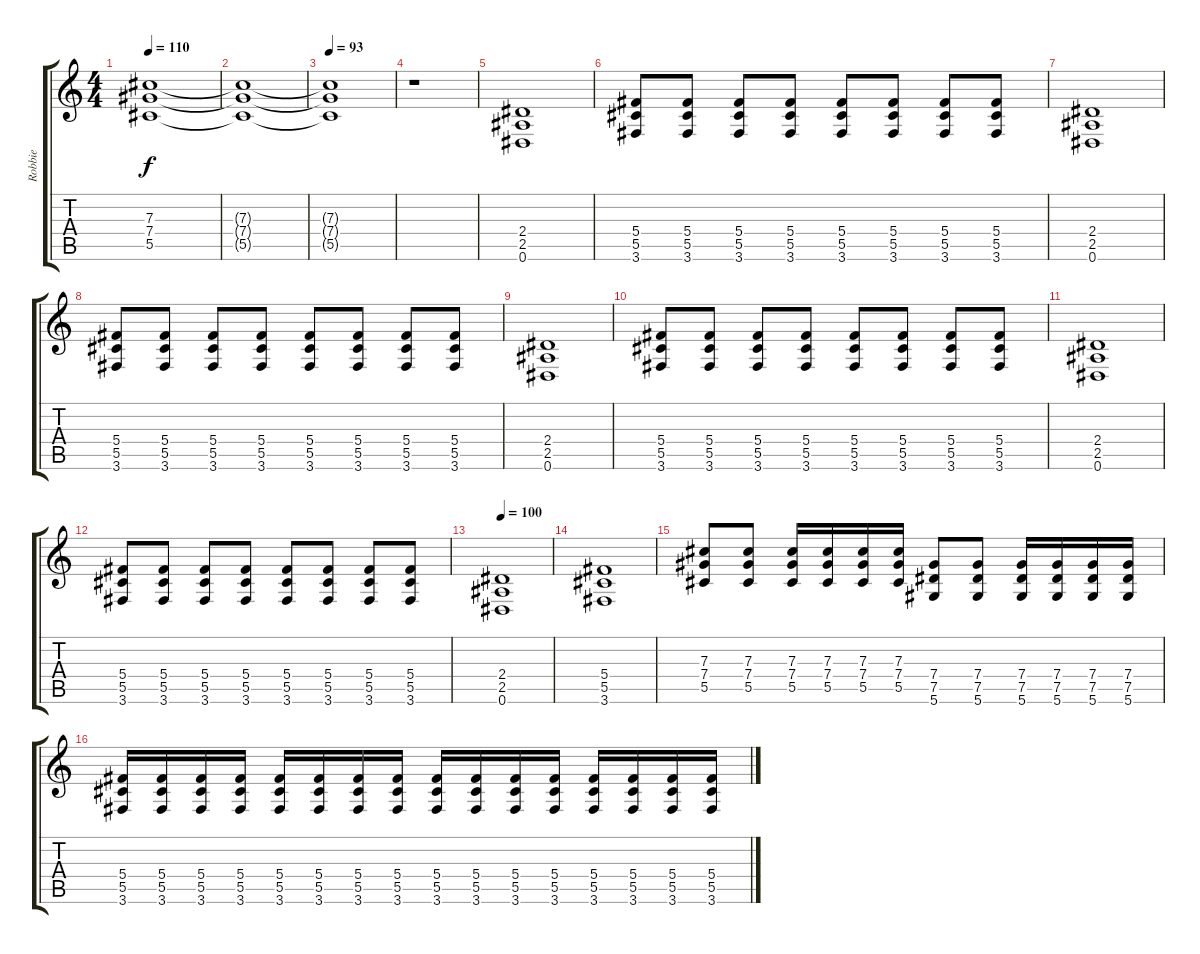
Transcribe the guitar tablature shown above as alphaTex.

\track ("Robbie" "Robbie") {instrument distortionguitar}
\staff {score tabs}
\tuning (Eb4 Bb3 Gb3 Db3 Ab2 Eb2) {hide}
\ts (4 4)
\tempo 110
\clef g2
\ks c
(7.3 7.4 5.5).1{dy f} |
(7.3{t} 7.4{t} 5.5{t}).1 |
\tempo 93
(7.3{t} 7.4{t} 5.5{t}).1 |
r.1 |
(2.4 2.5 0.6).1 |
(5.4 5.5 3.6).8 (5.4 5.5 3.6).8 (5.4 5.5 3.6).8 (5.4 5.5 3.6).8 (5.4 5.5 3.6).8 (5.4 5.5 3.6).8 (5.4 5.5 3.6).8 (5.4 5.5 3.6).8 |
(2.4 2.5 0.6).1 |
(5.4 5.5 3.6).8 (5.4 5.5 3.6).8 (5.4 5.5 3.6).8 (5.4 5.5 3.6).8 (5.4 5.5 3.6).8 (5.4 5.5 3.6).8 (5.4 5.5 3.6).8 (5.4 5.5 3.6).8 |
(2.4 2.5 0.6).1 |
(5.4 5.5 3.6).8 (5.4 5.5 3.6).8 (5.4 5.5 3.6).8 (5.4 5.5 3.6).8 (5.4 5.5 3.6).8 (5.4 5.5 3.6).8 (5.4 5.5 3.6).8 (5.4 5.5 3.6).8 |
(2.4 2.5 0.6).1 |
(5.4 5.5 3.6).8 (5.4 5.5 3.6).8 (5.4 5.5 3.6).8 (5.4 5.5 3.6).8 (5.4 5.5 3.6).8 (5.4 5.5 3.6).8 (5.4 5.5 3.6).8 (5.4 5.5 3.6).8 |
\tempo 100
(2.4 2.5 0.6).1{volume 16} |
(5.4 5.5 3.6).1 |
(7.3 7.4 5.5).8 (7.3 7.4 5.5).8 (7.3 7.4 5.5).16 (7.3 7.4 5.5).16 (7.3 7.4 5.5).16 (7.3 7.4 5.5).16 (7.4 7.5 5.6).8 (7.4 7.5 5.6).8 (7.4 7.5 5.6).16 (7.4 7.5 5.6).16 (7.4 7.5 5.6).16 (7.4 7.5 5.6).16 |
(5.4 5.5 3.6).16 (5.4 5.5 3.6).16 (5.4 5.5 3.6).16 (5.4 5.5 3.6).16 (5.4 5.5 3.6).16 (5.4 5.5 3.6).16 (5.4 5.5 3.6).16 (5.4 5.5 3.6).16 (5.4 5.5 3.6).16 (5.4 5.5 3.6).16 (5.4 5.5 3.6).16 (5.4 5.5 3.6).16 (5.4 5.5 3.6).16 (5.4 5.5 3.6).16 (5.4 5.5 3.6).16 (5.4 5.5 3.6).16
